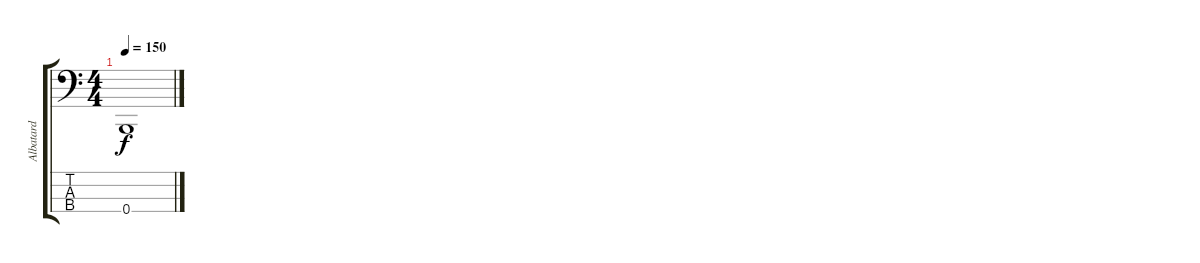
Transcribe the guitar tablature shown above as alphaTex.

\track ("Albatard" "Albatard") {instrument acousticguitarsteel}
\staff {score tabs}
\tuning (E2 B1 Gb1 B0) {hide}
\ts (4 4)
\tempo 150
\clef f4
\ks c
0.4.1{dy f}
